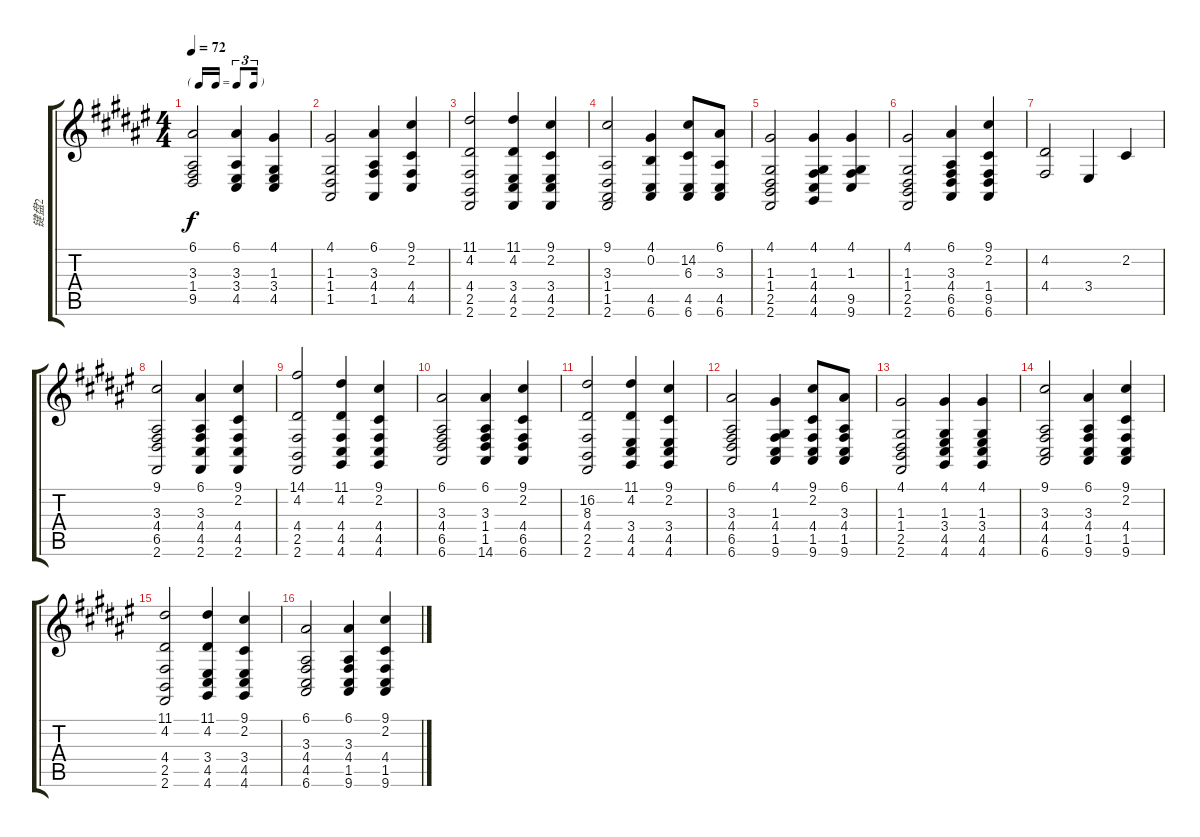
\track ("键盘2" "键盘2") {instrument acousticgrandpiano}
\staff {score tabs}
\tuning (E4 B3 G3 D3 A2 E2) {hide}
\ts (4 4)
\tf triplet16th
\tempo 72
\clef g2
\ks f#
(6.1 3.3 1.4 9.5).2{dy f} (6.1 3.3 3.4 4.5).4 (4.1 1.3 3.4 4.5).4 |
(4.1 1.3 1.4 1.5).2 (6.1 3.3 4.4 1.5).4 (9.1 2.2 4.4 4.5).4 |
(11.1 4.2 4.4 2.5 2.6).2 (11.1 4.2 3.4 4.5 2.6).4 (9.1 2.2 3.4 4.5 2.6).4 |
(9.1 3.3 1.4 1.5 2.6).2 (4.1 0.2 4.5 6.6).4 (14.2 6.3 4.5 6.6).8 (6.1 3.3 4.5 6.6).8 |
(4.1 1.3 1.4 2.5 2.6).2 (4.1 1.3 4.4 4.5 4.6).4 (4.1 1.3 9.5 9.6).4 |
(4.1 1.3 1.4 2.5 2.6).2 (6.1 3.3 4.4 6.5 6.6).4 (9.1 2.2 1.4 9.5 6.6).4 |
(4.2 4.4).2 3.4.4 2.2.4 |
(9.1 3.3 4.4 6.5 2.6).2 (6.1 3.3 4.4 4.5 2.6).4 (9.1 2.2 4.4 4.5 2.6).4 |
(14.1 4.2 4.4 2.5 2.6).2 (11.1 4.2 4.4 4.5 4.6).4 (9.1 2.2 4.4 4.5 4.6).4 |
(6.1 3.3 4.4 6.5 6.6).2 (6.1 3.3 1.4 1.5 14.6).4 (9.1 2.2 4.4 6.5 6.6).4 |
(16.2 8.3 4.4 2.5 2.6).2 (11.1 4.2 3.4 4.5 4.6).4 (9.1 2.2 3.4 4.5 4.6).4 |
(6.1 3.3 4.4 6.5 6.6).2 (4.1 1.3 4.4 1.5 9.6).4 (9.1 2.2 4.4 1.5 9.6).8 (6.1 3.3 4.4 1.5 9.6).8 |
(4.1 1.3 1.4 2.5 2.6).2 (4.1 1.3 3.4 4.5 4.6).4 (4.1 1.3 3.4 4.5 4.6).4 |
(9.1 3.3 4.4 4.5 6.6).2 (6.1 3.3 4.4 1.5 9.6).4 (9.1 2.2 4.4 1.5 9.6).4 |
(11.1 4.2 4.4 2.5 2.6).2 (11.1 4.2 3.4 4.5 4.6).4 (9.1 2.2 3.4 4.5 4.6).4 |
(6.1 3.3 4.4 4.5 6.6).2 (6.1 3.3 4.4 1.5 9.6).4 (9.1 2.2 4.4 1.5 9.6).4
